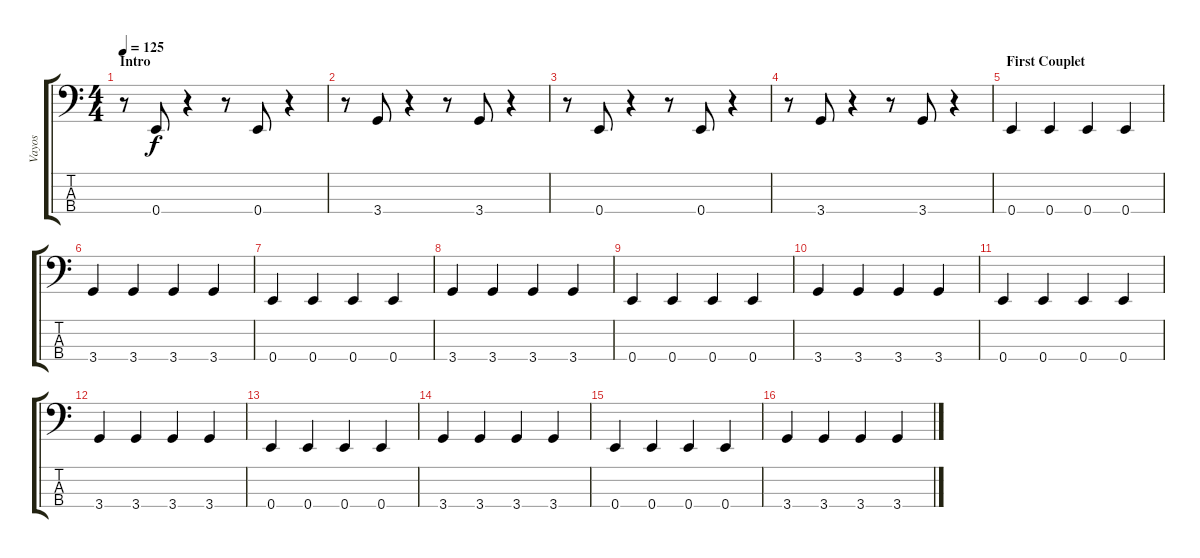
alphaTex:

\track ("Vayos" "Vayos") {instrument electricbassfinger}
\staff {score tabs}
\tuning (G2 D2 A1 E1) {hide}
\ts (4 4)
\section ("" "Intro")
\tempo 125
\clef f4
\ks c
r.8{dy f instrument electricbassfinger} 0.4.8 r.4 r.8 0.4.8 r.4 |
r.8 3.4.8 r.4 r.8 3.4.8 r.4 |
r.8 0.4.8 r.4 r.8 0.4.8 r.4 |
r.8 3.4.8 r.4 r.8 3.4.8 r.4 |
\section ("" "First Couplet")
0.4.4 0.4.4 0.4.4 0.4.4 |
3.4.4 3.4.4 3.4.4 3.4.4 |
0.4.4 0.4.4 0.4.4 0.4.4 |
3.4.4 3.4.4 3.4.4 3.4.4 |
0.4.4 0.4.4 0.4.4 0.4.4 |
3.4.4 3.4.4 3.4.4 3.4.4 |
0.4.4 0.4.4 0.4.4 0.4.4 |
3.4.4 3.4.4 3.4.4 3.4.4 |
0.4.4 0.4.4 0.4.4 0.4.4 |
3.4.4 3.4.4 3.4.4 3.4.4 |
0.4.4 0.4.4 0.4.4 0.4.4 |
3.4.4 3.4.4 3.4.4 3.4.4
